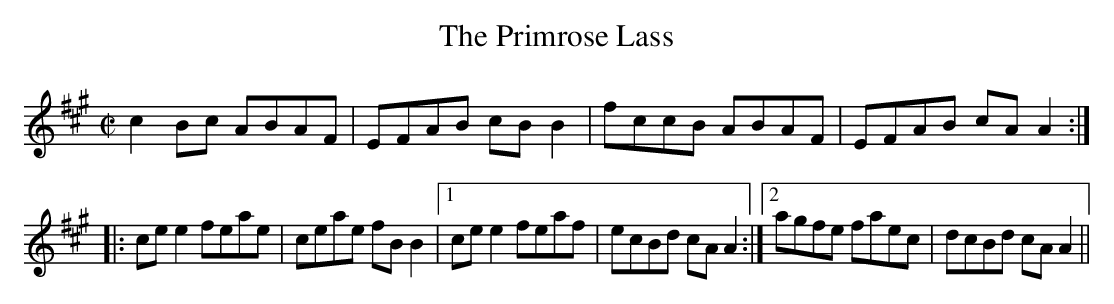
X:1
T:Primrose Lass, The
M:C|
K:A
c2Bc ABAF|EFAB cBB2|fccB ABAF|EFAB cAA2:|
|:cee2 feae|ceae fBB2|1 cee2 feaf|ecBd cAA2:|2 agfe faec|dcBd cAA2||
